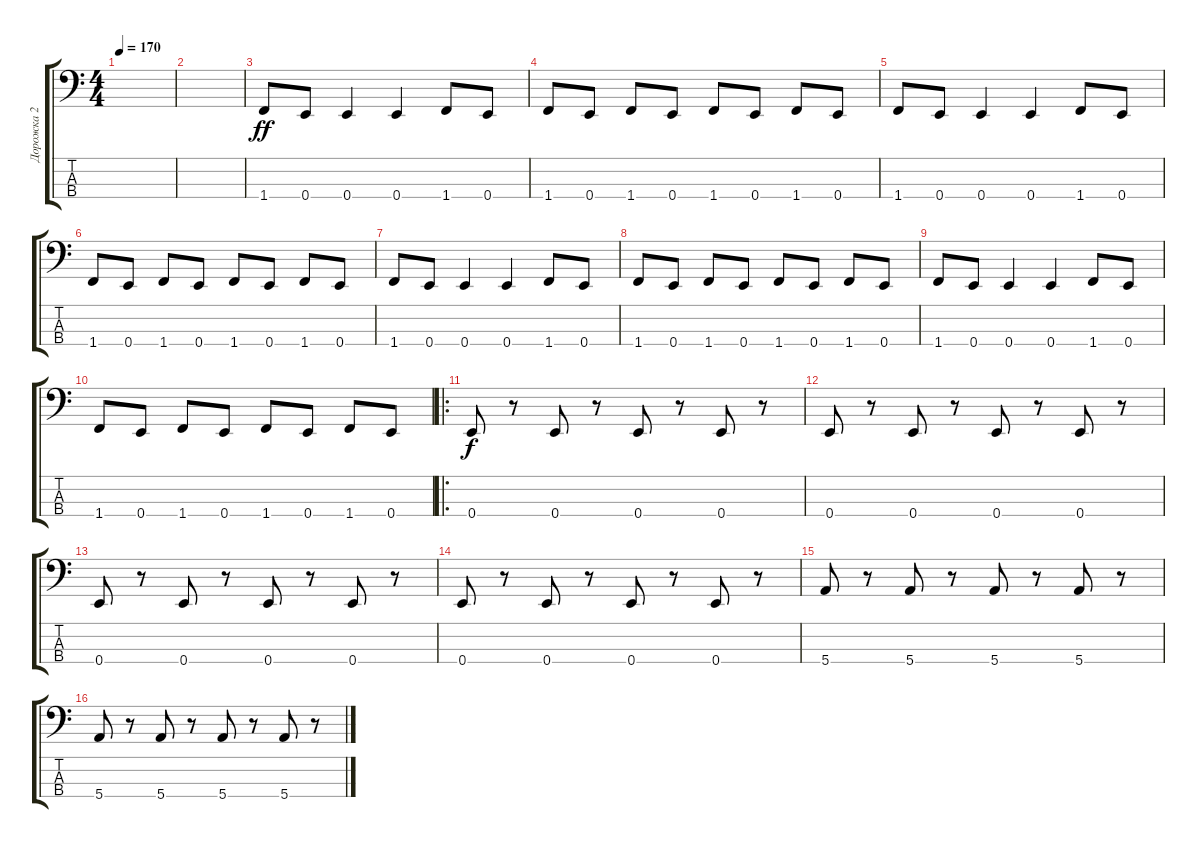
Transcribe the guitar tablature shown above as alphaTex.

\track ("Дорожка 2" "Дорожка 2") {instrument electricbassfinger}
\staff {score tabs}
\tuning (G2 D2 A1 E1) {hide}
\ts (4 4)
\tempo 170
\clef f4
\ks c
|
|
1.4.8{dy ff} 0.4.8 0.4.4 0.4.4 1.4.8 0.4.8 |
1.4.8 0.4.8 1.4.8 0.4.8 1.4.8 0.4.8 1.4.8 0.4.8 |
1.4.8 0.4.8 0.4.4 0.4.4 1.4.8 0.4.8 |
1.4.8 0.4.8 1.4.8 0.4.8 1.4.8 0.4.8 1.4.8 0.4.8 |
1.4.8 0.4.8 0.4.4 0.4.4 1.4.8 0.4.8 |
1.4.8 0.4.8 1.4.8 0.4.8 1.4.8 0.4.8 1.4.8 0.4.8 |
1.4.8 0.4.8 0.4.4 0.4.4 1.4.8 0.4.8 |
1.4.8 0.4.8 1.4.8 0.4.8 1.4.8 0.4.8 1.4.8 0.4.8 |
\ro
0.4.8{dy f} r.8 0.4.8 r.8 0.4.8 r.8 0.4.8 r.8 |
0.4.8 r.8 0.4.8 r.8 0.4.8 r.8 0.4.8 r.8 |
0.4.8 r.8 0.4.8 r.8 0.4.8 r.8 0.4.8 r.8 |
0.4.8 r.8 0.4.8 r.8 0.4.8 r.8 0.4.8 r.8 |
5.4.8 r.8 5.4.8 r.8 5.4.8 r.8 5.4.8 r.8 |
5.4.8 r.8 5.4.8 r.8 5.4.8 r.8 5.4.8 r.8
